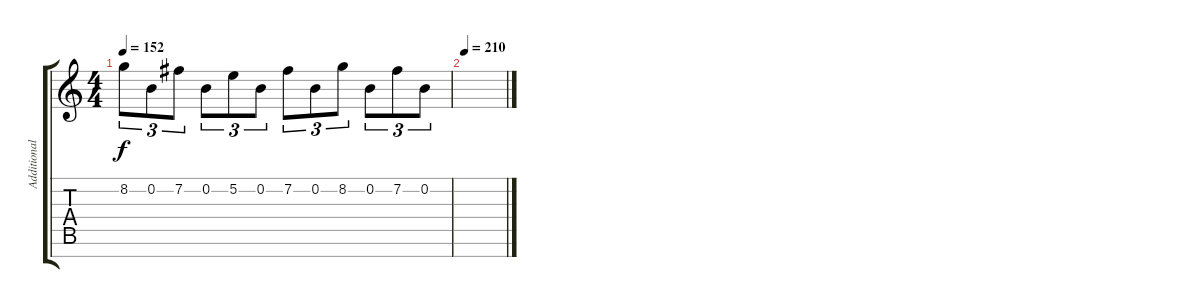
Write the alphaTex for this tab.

\track ("Additional Guitar 1" "Additional") {instrument distortionguitar}
\staff {score tabs}
\tuning (E4 B3 G3 D3 A2 E2 B1) {hide}
\ts (4 4)
\tempo 152
\clef g2
\ks c
8.2.8{tu (3 2) dy f} 0.2.8{tu (3 2)} 7.2.8{tu (3 2)} 0.2.8{tu (3 2)} 5.2.8{tu (3 2)} 0.2.8{tu (3 2)} 7.2.8{tu (3 2)} 0.2.8{tu (3 2)} 8.2.8{tu (3 2)} 0.2.8{tu (3 2)} 7.2.8{tu (3 2)} 0.2.8{tu (3 2)} |
\tempo 210
